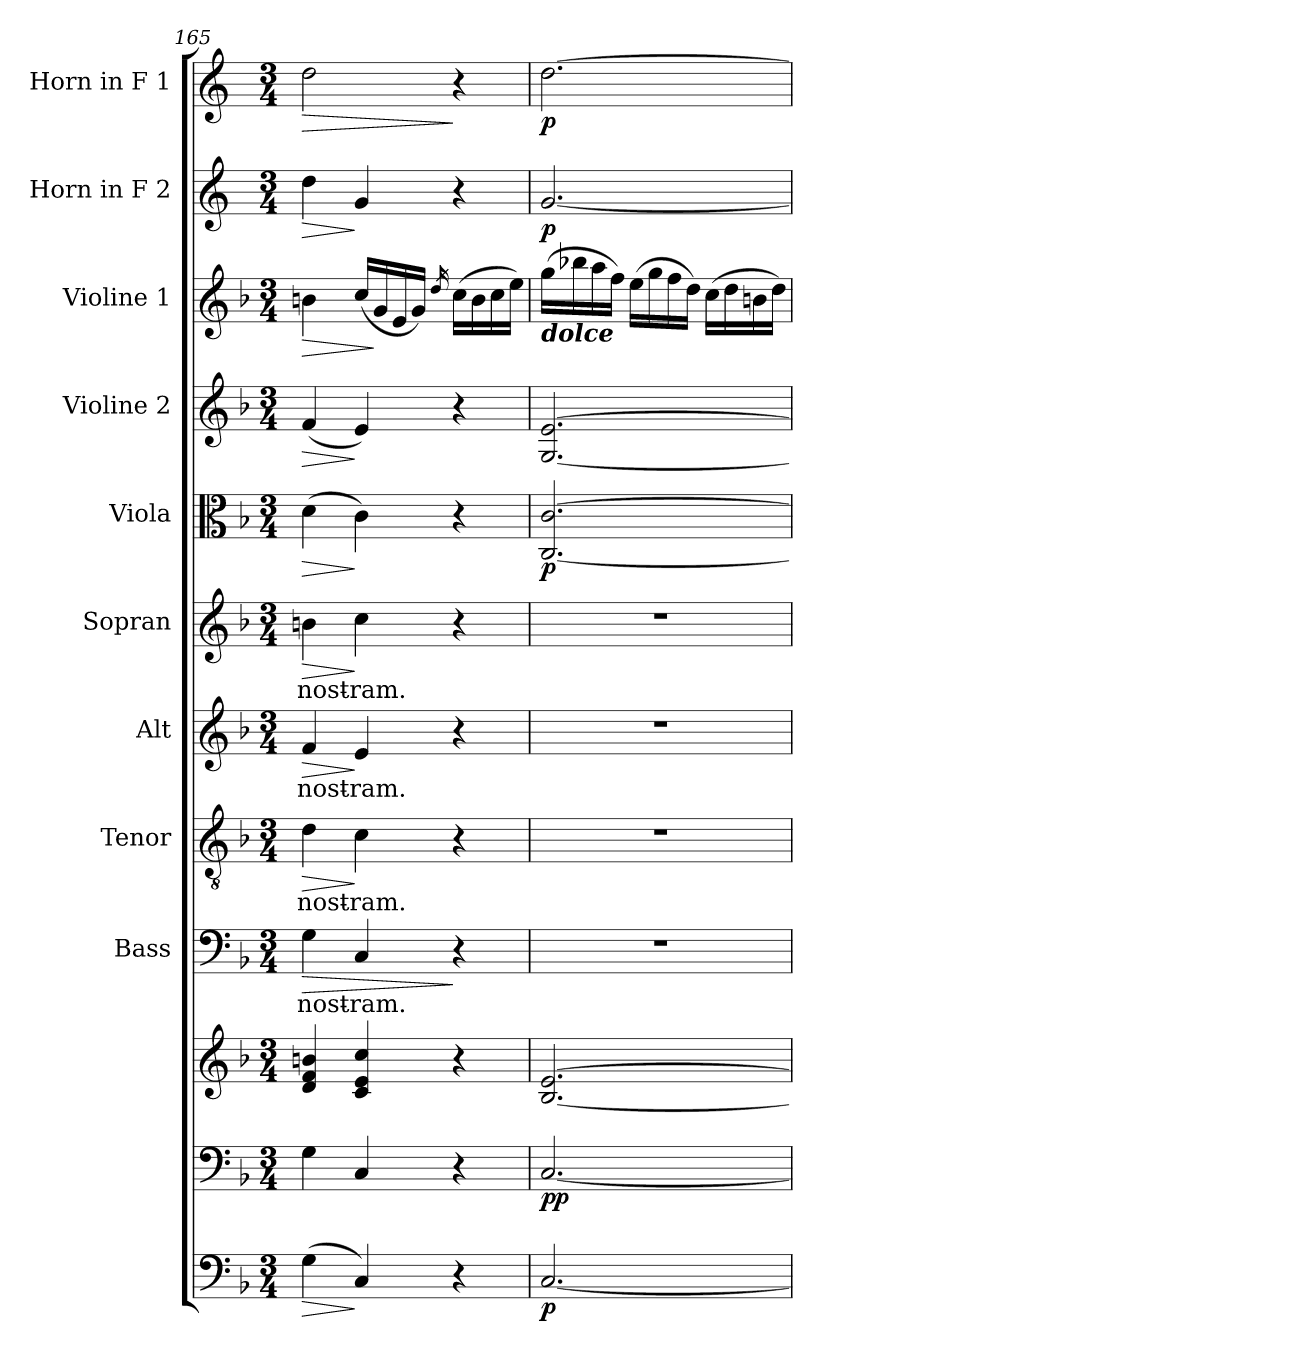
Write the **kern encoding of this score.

**kern	**dynam	**kern	**kern	**dynam	**kern	**text	**dynam	**kern	**text	**dynam	**kern	**text	**dynam	**kern	**text	**dynam	**kern	**dynam	**kern	**dynam	**kern	**dynam	**kern	**dynam	**kern	**dynam
*part11	*part11	*part10	*part10	*part10	*part9	*part9	*part9	*part8	*part8	*part8	*part7	*part7	*part7	*part6	*part6	*part6	*part5	*part5	*part4	*part4	*part3	*part3	*part2	*part2	*part1	*part1
*staff12	*staff12	*staff11	*staff10	*staff10/11	*staff9	*staff9	*staff9	*staff8	*staff8	*staff8	*staff7	*staff7	*staff7	*staff6	*staff6	*staff6	*staff5	*staff5	*staff4	*staff4	*staff3	*staff3	*staff2	*staff2	*staff1	*staff1
*	*	*	*	*	*I"Bass	*	*	*I"Tenor	*	*	*I"Alt	*	*	*I"Sopran	*	*	*I"Viola	*	*I"Violine 2	*	*I"Violine 1	*	*I"Horn in F 2	*	*I"Horn in F 1	*
*	*	*	*	*	*I'B.	*	*	*I'T.	*	*	*I'A.	*	*	*I'S.	*	*	*I'Vla.	*	*I'Vl. 2	*	*I'Vl. 1	*	*	*	*	*
*clefF4	*	*clefF4	*clefG2	*	*clefF4	*	*	*clefGv2	*	*	*clefG2	*	*	*clefG2	*	*	*clefC3	*	*clefG2	*	*clefG2	*	*clefG2	*	*clefG2	*
*ITrd7c12	*	*	*	*	*	*	*	*	*	*	*	*	*	*	*	*	*	*	*	*	*	*	*ITrd4c7	*	*ITrd4c7	*
*k[b-]	*	*k[b-]	*k[b-]	*	*k[b-]	*	*	*k[b-]	*	*	*k[b-]	*	*	*k[b-]	*	*	*k[b-]	*	*k[b-]	*	*k[b-]	*	*k[b-]	*	*k[b-]	*
*F:	*	*F:	*F:	*	*F:	*	*	*F:	*	*	*F:	*	*	*F:	*	*	*F:	*	*F:	*	*F:	*	*F:	*	*F:	*
*M3/4	*	*M3/4	*M3/4	*	*M3/4	*	*	*M3/4	*	*	*M3/4	*	*	*M3/4	*	*	*M3/4	*	*M3/4	*	*M3/4	*	*M3/4	*	*M3/4	*
=165	=165	=165	=165	=165	=165	=165	=165	=165	=165	=165	=165	=165	=165	=165	=165	=165	=165	=165	=165	=165	=165	=165	=165	=165	=165	=165
!	!LO:HP:b	!	!	!	!	!LO:LY:b	!LO:HP:b	!	!LO:LY:b	!LO:HP:b	!	!LO:LY:b	!LO:HP:b	!	!LO:LY:b	!LO:HP:b	!	!LO:HP:b	!	!LO:HP:b	!	!LO:HP:b	!	!LO:HP:b	!	!LO:HP:b
(>4GG\	>	4G\	4d/ 4f/ 4bn/	.	4G\	nost-	>	4d\	nost-	>	4f/	nost-	>	4bn\	nost-	>	(>4d\	>	(<4f/	>	4bn\	>	4g\	>	2g\	>
!	!	!	!	!	!	!LO:LY:b	!	!	!LO:LY:b	!	!	!LO:LY:b	!	!	!LO:LY:b	!	!	!	!	!	!	!	!	!	!	!
4CC/)	]	4C/	4c/ 4e/ 4cc/	.	4C/	-ram.	.	4c\	-ram.	]	4e/	-ram.	]	4cc\	-ram.	]	4c\)	]	4e/)	]	(<16cc/LL	.	4c/	]	.	.
.	.	.	.	.	.	.	.	.	.	.	.	.	.	.	.	.	.	.	.	.	16g/	]	.	.	.	.
.	.	.	.	.	.	.	.	.	.	.	.	.	.	.	.	.	.	.	.	.	16e/	.	.	.	.	.
.	.	.	.	.	.	.	.	.	.	.	.	.	.	.	.	.	.	.	.	.	16g/JJ)	.	.	.	.	.
.	.	.	.	.	.	.	.	.	.	.	.	.	.	.	.	.	.	.	.	.	16qdd/	.	.	.	.	.
4r	.	4r	4r	.	4r	.	]	4r	.	.	4r	.	.	4r	.	.	4r	.	4r	.	(>16cc\LL	.	4r	.	4r	]
.	.	.	.	.	.	.	.	.	.	.	.	.	.	.	.	.	.	.	.	.	16b\	.	.	.	.	.
.	.	.	.	.	.	.	.	.	.	.	.	.	.	.	.	.	.	.	.	.	16cc\	.	.	.	.	.
.	.	.	.	.	.	.	.	.	.	.	.	.	.	.	.	.	.	.	.	.	16ee\JJ)	.	.	.	.	.
=166	=166	=166	=166	=166	=166	=166	=166	=166	=166	=166	=166	=166	=166	=166	=166	=166	=166	=166	=166	=166	=166	=166	=166	=166	=166	=166
!	!	!	!	!	!	!	!	!	!	!	!	!	!	!	!	!	!	!	!	!	!LO:TX:b:Bi:t=dolce	!	!	!	!	!
!	!LO:DY:b	!	!	!LO:DY:b=2	!	!	!	!	!	!	!	!	!	!	!	!	!	!	!	!	!	!	!	!	!	!
!	!	!	!	!LO:DY:n=1:b	!	!	!	!	!	!	!	!	!	!	!	!	!	!LO:DY:b	!	!	!	!	!	!LO:DY:b	!	!LO:DY:b
[2.CC/	p	[2.C/	[2.B-/ [2.e/	p p	2.r	.	.	2.r	.	.	2.r	.	.	2.r	.	.	[2.C/ [2.c/	p	[2.G/ [2.e/	.	(>16gg\LL	.	[2.c/	p	[2.g\	p
.	.	.	.	.	.	.	.	.	.	.	.	.	.	.	.	.	.	.	.	.	16bb-X\	.	.	.	.	.
.	.	.	.	.	.	.	.	.	.	.	.	.	.	.	.	.	.	.	.	.	16aa\	.	.	.	.	.
.	.	.	.	.	.	.	.	.	.	.	.	.	.	.	.	.	.	.	.	.	16ff\JJ)	.	.	.	.	.
.	.	.	.	.	.	.	.	.	.	.	.	.	.	.	.	.	.	.	.	.	(>16ee\LL	.	.	.	.	.
.	.	.	.	.	.	.	.	.	.	.	.	.	.	.	.	.	.	.	.	.	16gg\	.	.	.	.	.
.	.	.	.	.	.	.	.	.	.	.	.	.	.	.	.	.	.	.	.	.	16ff\	.	.	.	.	.
.	.	.	.	.	.	.	.	.	.	.	.	.	.	.	.	.	.	.	.	.	16dd\JJ)	.	.	.	.	.
.	.	.	.	.	.	.	.	.	.	.	.	.	.	.	.	.	.	.	.	.	(>16cc\LL	.	.	.	.	.
.	.	.	.	.	.	.	.	.	.	.	.	.	.	.	.	.	.	.	.	.	16dd\	.	.	.	.	.
.	.	.	.	.	.	.	.	.	.	.	.	.	.	.	.	.	.	.	.	.	16bn\	.	.	.	.	.
.	.	.	.	.	.	.	.	.	.	.	.	.	.	.	.	.	.	.	.	.	16dd\JJ)	.	.	.	.	.
=	=	=	=	=	=	=	=	=	=	=	=	=	=	=	=	=	=	=	=	=	=	=	=	=	=	=
*-	*-	*-	*-	*-	*-	*-	*-	*-	*-	*-	*-	*-	*-	*-	*-	*-	*-	*-	*-	*-	*-	*-	*-	*-	*-	*-
